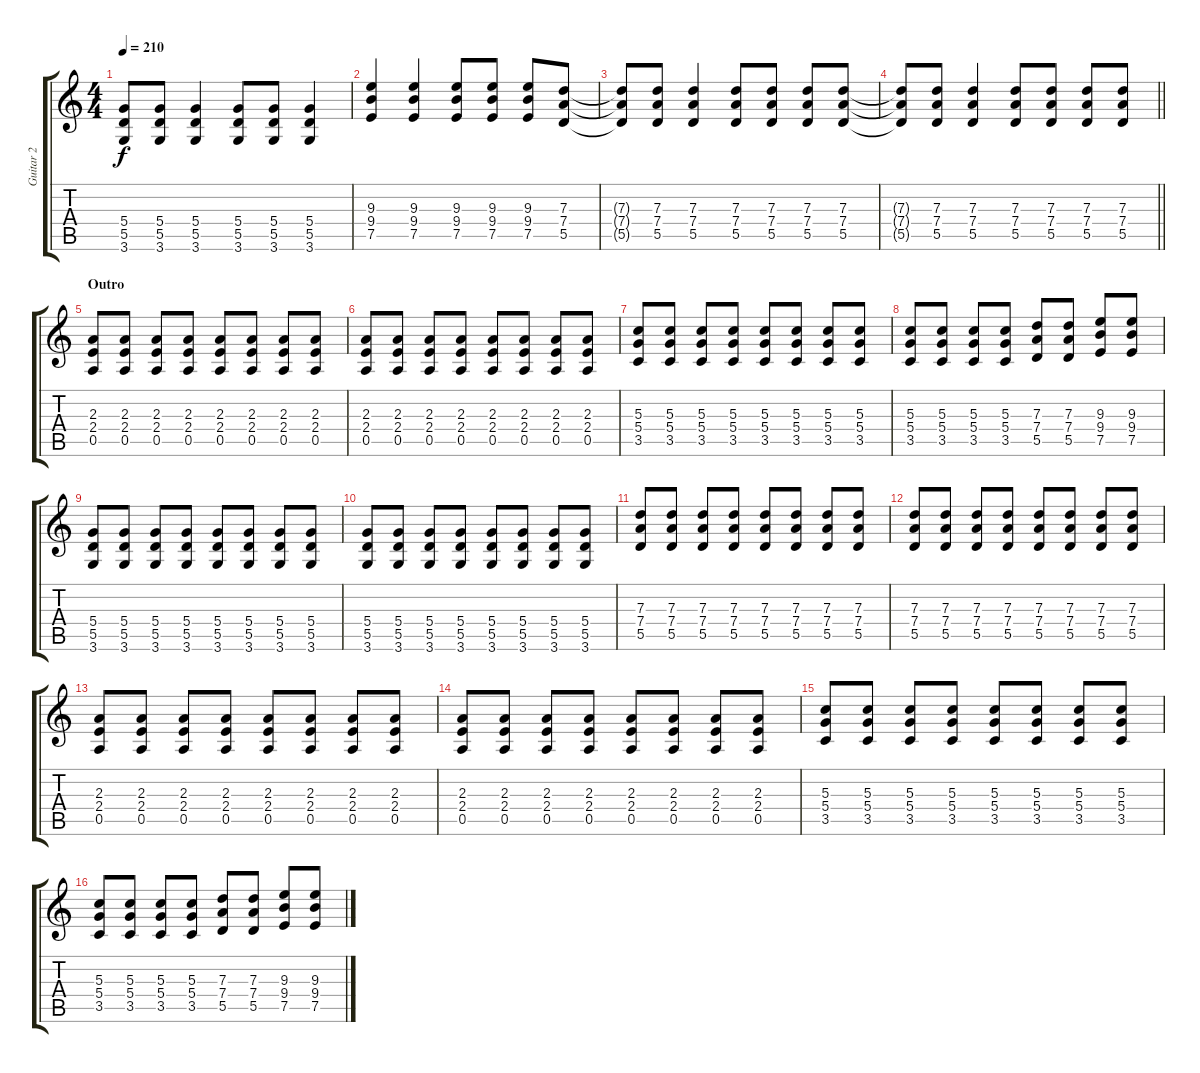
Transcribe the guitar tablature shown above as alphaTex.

\track ("Guitar 2" "Guitar 2") {instrument distortionguitar}
\staff {score tabs}
\tuning (E4 B3 G3 D3 A2 E2) {hide}
\ts (4 4)
\tempo 210
\clef g2
\ks c
(5.4{t} 5.5{t} 3.6{t}).8{dy f} (5.4 5.5 3.6).8 (5.4 5.5 3.6).4 (5.4 5.5 3.6).8 (5.4 5.5 3.6).8 (5.4 5.5 3.6).4 |
(9.3 9.4 7.5).4 (9.3 9.4 7.5).4 (9.3 9.4 7.5).8 (9.3 9.4 7.5).8 (9.3 9.4 7.5).8 (7.3 7.4 5.5).8 |
(7.3{t} 7.4{t} 5.5{t}).8 (7.3 7.4 5.5).8 (7.3 7.4 5.5).4 (7.3 7.4 5.5).8 (7.3 7.4 5.5).8 (7.3 7.4 5.5).8 (7.3 7.4 5.5).8 |
\barLineRight lightlight
(7.3{t} 7.4{t} 5.5{t}).8 (7.3 7.4 5.5).8 (7.3 7.4 5.5).4 (7.3 7.4 5.5).8 (7.3 7.4 5.5).8 (7.3 7.4 5.5).8 (7.3 7.4 5.5).8 |
\section ("" "Outro")
(2.3 2.4 0.5).8 (2.3 2.4 0.5).8 (2.3 2.4 0.5).8 (2.3 2.4 0.5).8 (2.3 2.4 0.5).8 (2.3 2.4 0.5).8 (2.3 2.4 0.5).8 (2.3 2.4 0.5).8 |
(2.3 2.4 0.5).8 (2.3 2.4 0.5).8 (2.3 2.4 0.5).8 (2.3 2.4 0.5).8 (2.3 2.4 0.5).8 (2.3 2.4 0.5).8 (2.3 2.4 0.5).8 (2.3 2.4 0.5).8 |
(5.3 5.4 3.5).8 (5.3 5.4 3.5).8 (5.3 5.4 3.5).8 (5.3 5.4 3.5).8 (5.3 5.4 3.5).8 (5.3 5.4 3.5).8 (5.3 5.4 3.5).8 (5.3 5.4 3.5).8 |
(5.3 5.4 3.5).8 (5.3 5.4 3.5).8 (5.3 5.4 3.5).8 (5.3 5.4 3.5).8 (7.3 7.4 5.5).8 (7.3 7.4 5.5).8 (9.3 9.4 7.5).8 (9.3 9.4 7.5).8 |
(5.4 5.5 3.6).8 (5.4 5.5 3.6).8 (5.4 5.5 3.6).8 (5.4 5.5 3.6).8 (5.4 5.5 3.6).8 (5.4 5.5 3.6).8 (5.4 5.5 3.6).8 (5.4 5.5 3.6).8 |
(5.4 5.5 3.6).8 (5.4 5.5 3.6).8 (5.4 5.5 3.6).8 (5.4 5.5 3.6).8 (5.4 5.5 3.6).8 (5.4 5.5 3.6).8 (5.4 5.5 3.6).8 (5.4 5.5 3.6).8 |
(7.3 7.4 5.5).8 (7.3 7.4 5.5).8 (7.3 7.4 5.5).8 (7.3 7.4 5.5).8 (7.3 7.4 5.5).8 (7.3 7.4 5.5).8 (7.3 7.4 5.5).8 (7.3 7.4 5.5).8 |
(7.3 7.4 5.5).8 (7.3 7.4 5.5).8 (7.3 7.4 5.5).8 (7.3 7.4 5.5).8 (7.3 7.4 5.5).8 (7.3 7.4 5.5).8 (7.3 7.4 5.5).8 (7.3 7.4 5.5).8 |
(2.3 2.4 0.5).8 (2.3 2.4 0.5).8 (2.3 2.4 0.5).8 (2.3 2.4 0.5).8 (2.3 2.4 0.5).8 (2.3 2.4 0.5).8 (2.3 2.4 0.5).8 (2.3 2.4 0.5).8 |
(2.3 2.4 0.5).8 (2.3 2.4 0.5).8 (2.3 2.4 0.5).8 (2.3 2.4 0.5).8 (2.3 2.4 0.5).8 (2.3 2.4 0.5).8 (2.3 2.4 0.5).8 (2.3 2.4 0.5).8 |
(5.3 5.4 3.5).8 (5.3 5.4 3.5).8 (5.3 5.4 3.5).8 (5.3 5.4 3.5).8 (5.3 5.4 3.5).8 (5.3 5.4 3.5).8 (5.3 5.4 3.5).8 (5.3 5.4 3.5).8 |
(5.3 5.4 3.5).8 (5.3 5.4 3.5).8 (5.3 5.4 3.5).8 (5.3 5.4 3.5).8 (7.3 7.4 5.5).8 (7.3 7.4 5.5).8 (9.3 9.4 7.5).8 (9.3 9.4 7.5).8
